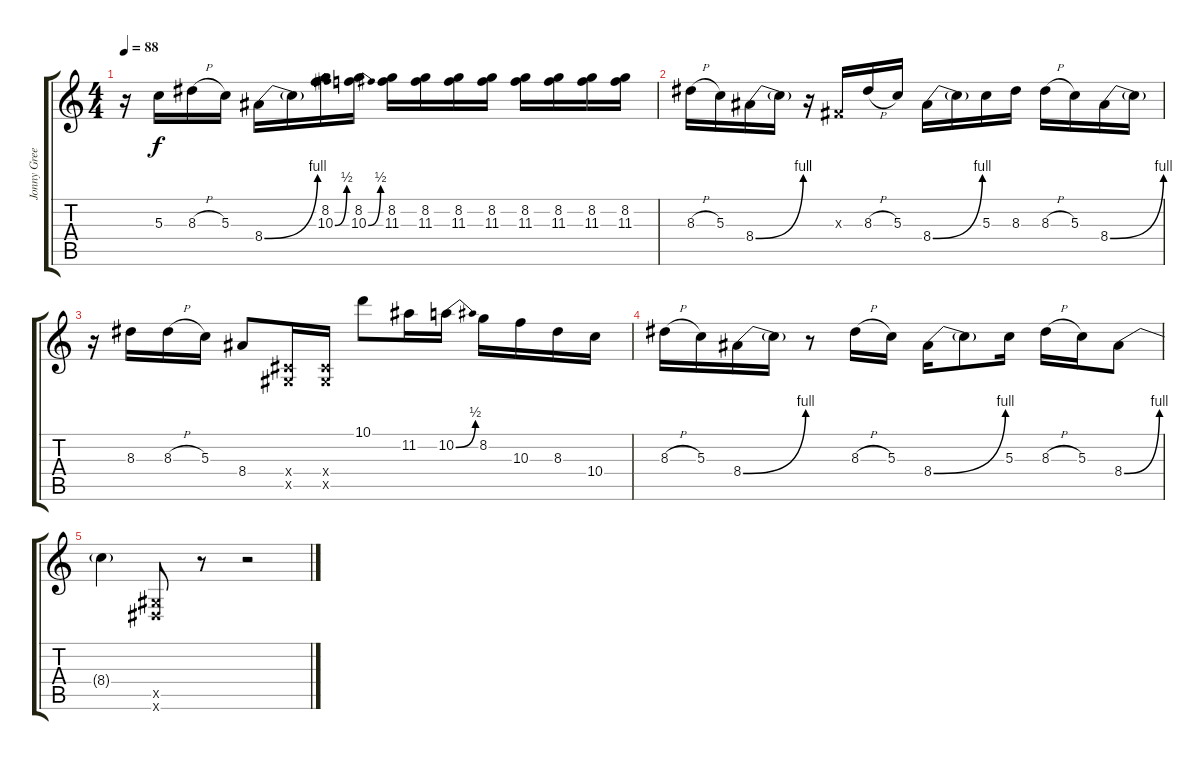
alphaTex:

\track ("Jonny Greenwood" "Jonny Gree") {instrument distortionguitar}
\staff {score tabs}
\tuning (E4 B3 G3 D3 A2 E2) {hide}
\ts (4 4)
\tempo 88
\clef g2
\ks c
r.16{dy f} 5.3.16 8.3{h}.16 5.3.16 8.4{be (bend 0 0 60 4)}.16 8.4{t}.16 (8.2 10.3{be (bend 0 0 60 2)}).16 (8.2 10.3{be (bend 0 0 60 2)}).16 (8.2 11.3).16 (8.2 11.3).16 (8.2 11.3).16 (8.2 11.3).16 (8.2 11.3).16 (8.2 11.3).16 (8.2 11.3).16 (8.2 11.3).16 |
8.3{h}.16 5.3.16 8.4{be (bend 0 0 60 4)}.16 8.4{t}.16 r.16 -1.3{x}.16 8.3{h}.16 5.3.16 8.4{be (bend 0 0 60 4)}.16 8.4{t}.16 5.3.16 8.3.16 8.3{h}.16 5.3.16 8.4{be (bend 0 0 60 4)}.16 8.4{t}.16 |
r.16 8.3.16 8.3{h}.16 5.3.16 8.4.8 (-1.4{x} -1.5{x}).16 (-1.4{x} -1.5{x}).16 10.1.8 11.2.16 10.2{be (bend 0 0 60 2)}.16 8.2.16 10.3.16 8.3.16 10.4.16 |
8.3{h}.16 5.3.16 8.4{be (bend 0 0 60 4)}.16 8.4{t}.16 r.8 8.3{h}.16 5.3.16 8.4{be (bend 0 0 60 4)}.16 8.4{t}.8 5.3.16 8.3{h}.16 5.3.16 8.4{be (bend 0 0 60 4)}.8 |
8.4{t}.4 (-1.5{x} -1.6{x}).8 r.8 r.2
